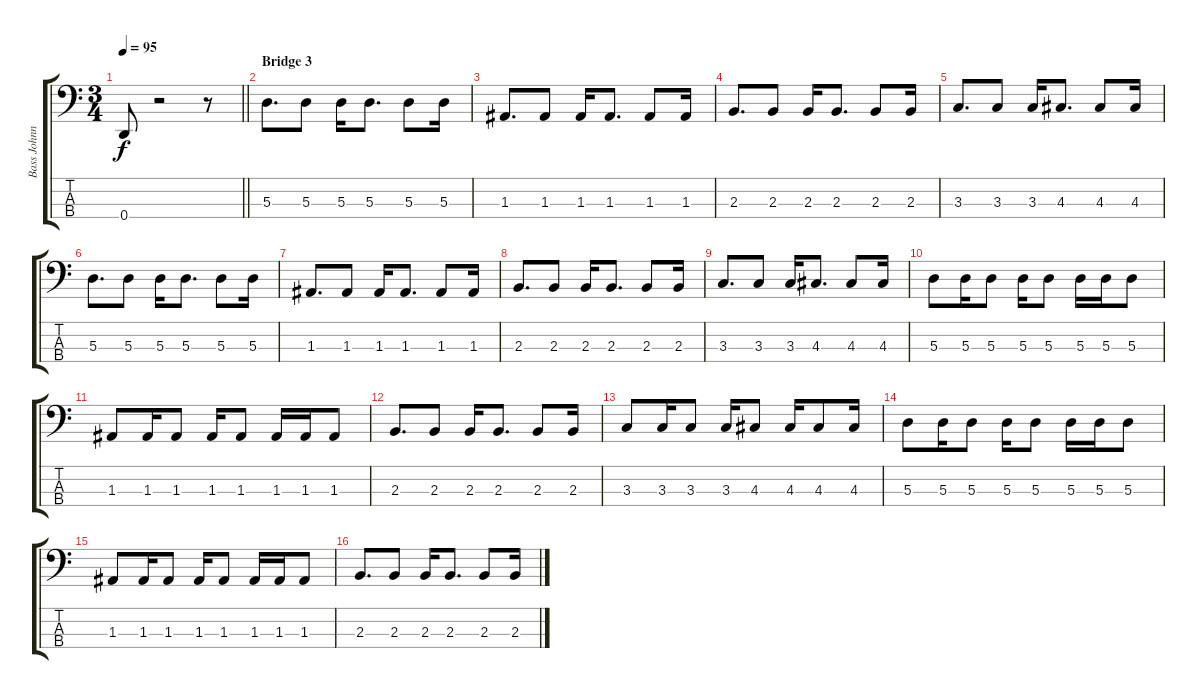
\track ("Bass Johnny" "Bass Johnn") {instrument electricbassfinger}
\staff {score tabs}
\tuning (G2 D2 A1 D1) {hide}
\ts (3 4)
\tempo 95
\clef f4
\barLineRight lightlight
\ks c
0.4.8{dy f} r.2 r.8 |
\section ("" "Bridge 3")
5.3.8{d} 5.3.8 5.3.16 5.3.8{d} 5.3.8 5.3.16 |
1.3.8{d} 1.3.8 1.3.16 1.3.8{d} 1.3.8 1.3.16 |
2.3.8{d} 2.3.8 2.3.16 2.3.8{d} 2.3.8 2.3.16 |
3.3.8{d} 3.3.8 3.3.16 4.3.8{d} 4.3.8 4.3.16 |
5.3.8{d} 5.3.8 5.3.16 5.3.8{d} 5.3.8 5.3.16 |
1.3.8{d} 1.3.8 1.3.16 1.3.8{d} 1.3.8 1.3.16 |
2.3.8{d} 2.3.8 2.3.16 2.3.8{d} 2.3.8 2.3.16 |
3.3.8{d} 3.3.8 3.3.16 4.3.8{d} 4.3.8 4.3.16 |
5.3.8 5.3.16 5.3.8 5.3.16 5.3.8 5.3.16 5.3.16 5.3.8 |
1.3.8 1.3.16 1.3.8 1.3.16 1.3.8 1.3.16 1.3.16 1.3.8 |
2.3.8{d} 2.3.8 2.3.16 2.3.8{d} 2.3.8 2.3.16 |
3.3.8 3.3.16 3.3.8 3.3.16 4.3.8 4.3.16 4.3.8 4.3.16 |
5.3.8 5.3.16 5.3.8 5.3.16 5.3.8 5.3.16 5.3.16 5.3.8 |
1.3.8 1.3.16 1.3.8 1.3.16 1.3.8 1.3.16 1.3.16 1.3.8 |
2.3.8{d} 2.3.8 2.3.16 2.3.8{d} 2.3.8 2.3.16
